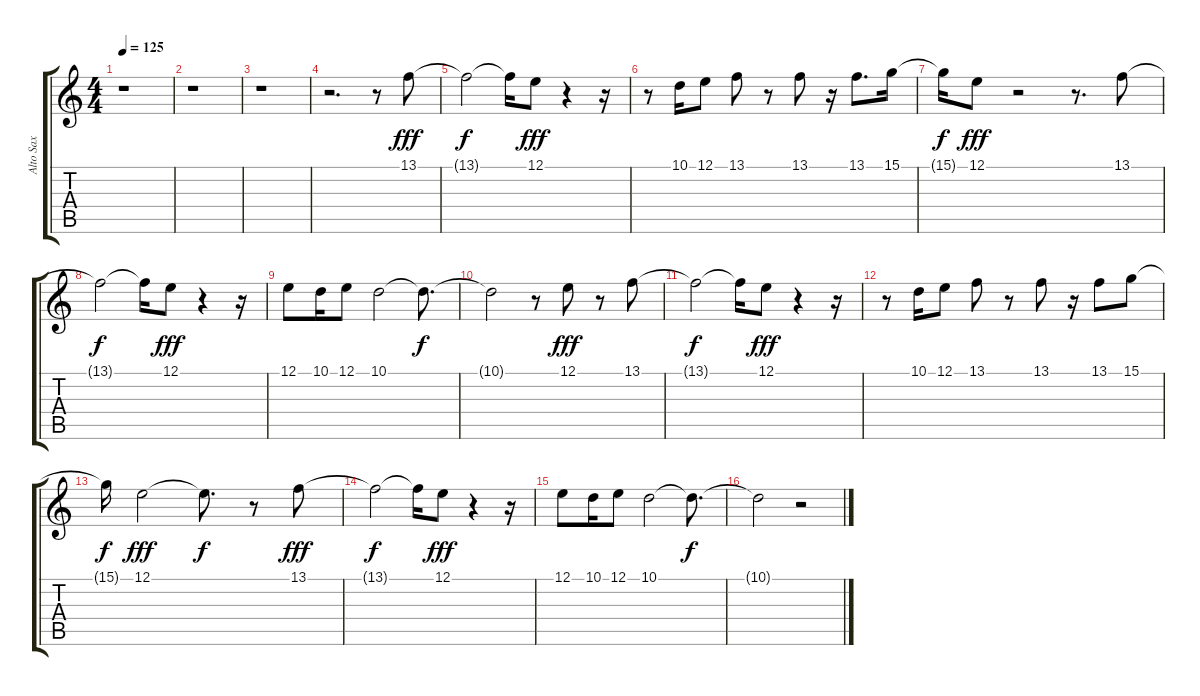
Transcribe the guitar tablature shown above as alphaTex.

\track ("Alto Sax" "Alto Sax") {instrument tenorsax}
\staff {score tabs}
\tuning (E4 B3 G3 D3 A2 E2) {hide}
\ts (4 4)
\tempo 125
\clef g2
\ks c
r.1{dy f} |
r.1 |
r.1 |
r.2{d} r.8 13.1.8{dy fff} |
13.1{t}.2{dy f} 13.1{t}.16 12.1.8{dy fff} r.4 r.16 |
r.8 10.1.16 12.1.8 13.1.8 r.8 13.1.8 r.16 13.1.8{d} 15.1.16 |
15.1{t}.16{dy f} 12.1.8{dy fff} r.2 r.8{d} 13.1.8 |
13.1{t}.2{dy f} 13.1{t}.16 12.1.8{dy fff} r.4 r.16 |
12.1.8 10.1.16 12.1.8 10.1.2 10.1{t}.8{d dy f} |
10.1{t}.2 r.8 12.1.8{dy fff} r.8 13.1.8 |
13.1{t}.2{dy f} 13.1{t}.16 12.1.8{dy fff} r.4 r.16 |
r.8 10.1.16 12.1.8 13.1.8 r.8 13.1.8 r.16 13.1.8 15.1.8 |
15.1{t}.16{dy f} 12.1.2{dy fff} 12.1{t}.8{d dy f} r.8 13.1.8{dy fff} |
13.1{t}.2{dy f} 13.1{t}.16 12.1.8{dy fff} r.4 r.16 |
12.1.8 10.1.16 12.1.8 10.1.2 10.1{t}.8{d dy f} |
10.1{t}.2 r.2
